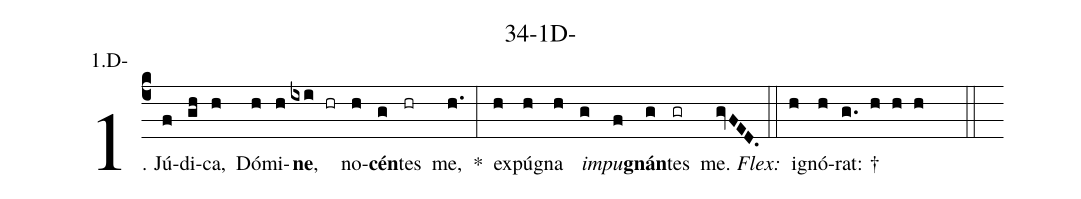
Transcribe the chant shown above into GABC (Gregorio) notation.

name: 34-1D-;
annotation: 1.D-;
%%
(c4)1. Jú(f)di(gh)ca,(h) Dó(h)mi(h)<b>ne</b>,(ixi hr) no(h)<b>cén</b>(g)tes(hr) me,(h.) *(:) ex(h)pú(h)gna(h) <i>im</i>(g)<i>pu</i>(f)<b>gnán</b>(g)tes(gr) me.(gvFED.) (::)
<i>Flex:</i>()  i(h)gnó(h)rat: †(g. h h h  ::)
